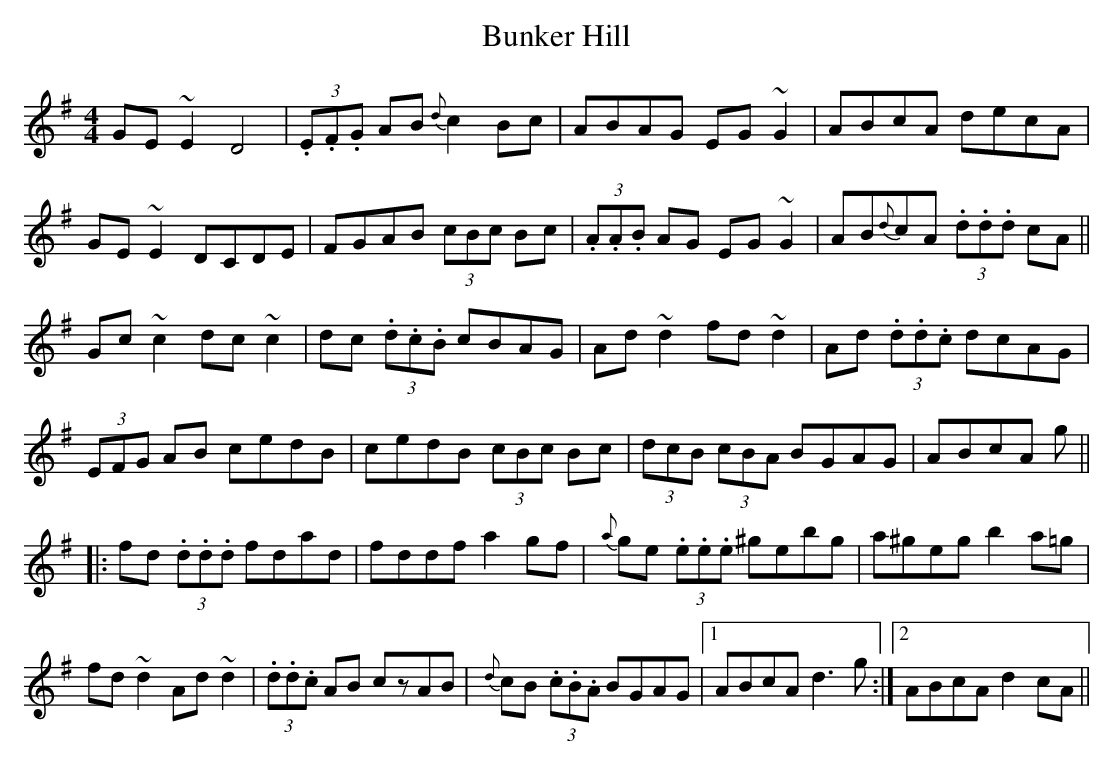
X:1
T:Bunker Hill
M:4/4
K:G
GE~E2 D4| (3.E.F.G AB {d}c2Bc | ABAG EG~G2 | ABcA decA |
GE~E2 DCDE | FGAB (3cBc Bc | (3.A.A.B AG EG~G2 | AB{d}cA (3.d.d.d cA ||
Gc~c2 dc~c2 | dc (3.d.c.B cBAG | Ad~d2 fd~d2 | Ad (3.d.d.c dcAG |
(3EFG AB cedB | cedB (3cBc Bc | (3dcB (3cBA BGAG | ABcA +d3D3+g ||
|: fd (3.d.d.d fdad | fddf a2g-f | {a}ge (3.e.e.e ^gebg | a^geg b2a=g |
fd~d2 Ad~d2 | (3.d.d.c AB czAB | {d}cB (3.c.B.A BGAG |1 ABcA d3g :|2 ABcA d2cA ||
